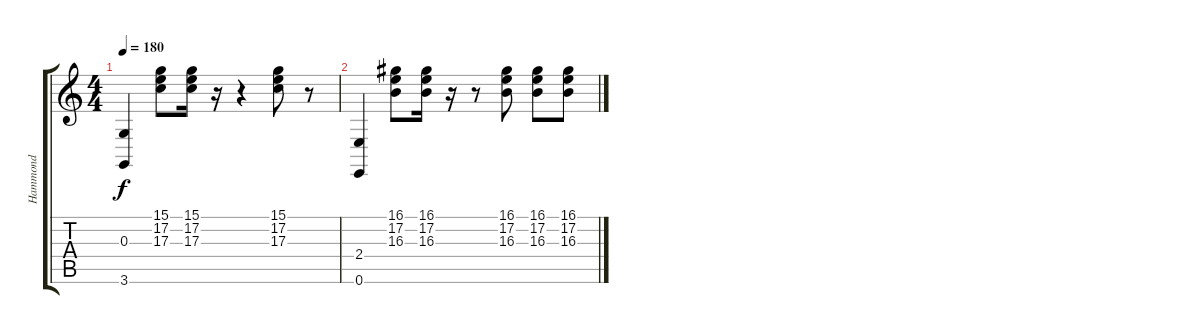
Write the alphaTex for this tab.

\track ("Hammond" "Hammond") {instrument drawbarorgan}
\staff {score tabs}
\tuning (E4 B3 G3 D3 A2 E2) {hide}
\ts (4 4)
\tempo 180
\clef g2
\ks c
(0.3 3.6).4{dy f} (15.1 17.2 17.3).8 (15.1 17.2 17.3).16 r.16 r.4 (15.1 17.2 17.3).8 r.8 |
(2.4 0.6).4 (16.1 17.2 16.3).8 (16.1 17.2 16.3).16 r.16 r.8 (16.1 17.2 16.3).8 (16.1 17.2 16.3).8 (16.1 17.2 16.3).8
